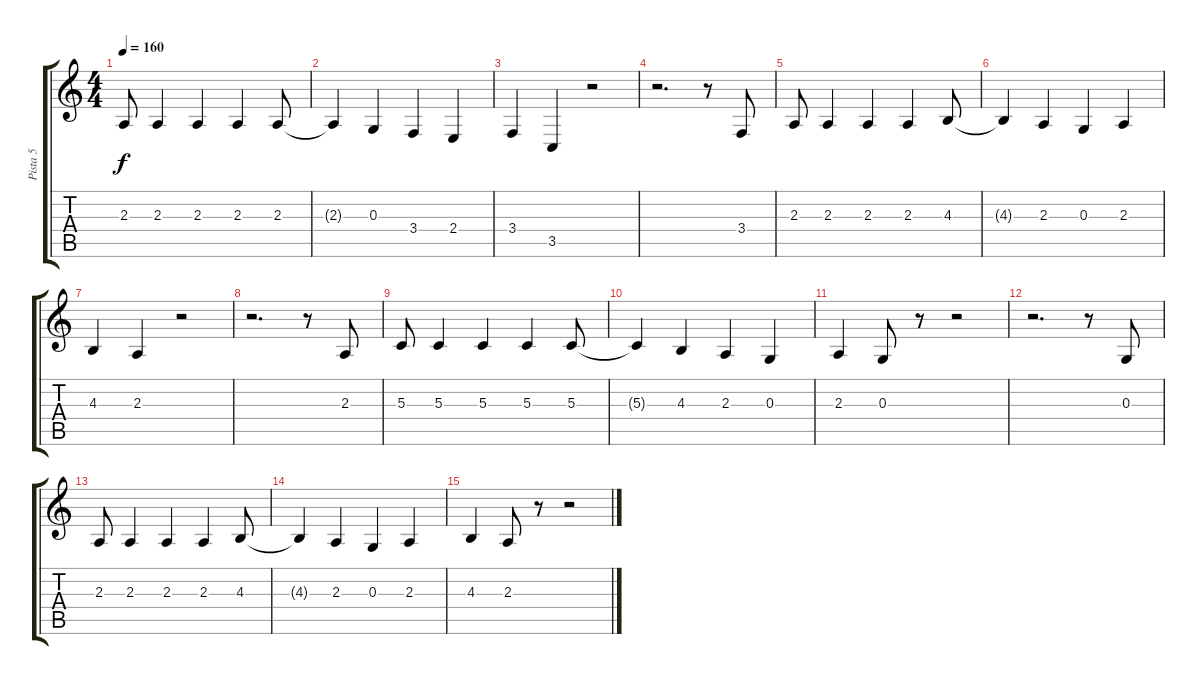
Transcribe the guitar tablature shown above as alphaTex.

\track ("Pista 5" "Pista 5") {instrument acousticgrandpiano}
\staff {score tabs}
\tuning (E4 B3 G3 D3 A2 E2) {hide}
\ts (4 4)
\tempo 160
\clef g2
\ks c
2.3.8{dy f} 2.3.4 2.3.4 2.3.4 2.3.8 |
2.3{t}.4 0.3.4 3.4.4 2.4.4 |
3.4.4 3.5.4 r.2 |
r.2{d} r.8 3.4.8 |
2.3.8 2.3.4 2.3.4 2.3.4 4.3.8 |
4.3{t}.4 2.3.4 0.3.4 2.3.4 |
4.3.4 2.3.4 r.2 |
r.2{d} r.8 2.3.8 |
5.3.8 5.3.4 5.3.4 5.3.4 5.3.8 |
5.3{t}.4 4.3.4 2.3.4 0.3.4 |
2.3.4 0.3.8 r.8 r.2 |
r.2{d} r.8 0.3.8 |
2.3.8 2.3.4 2.3.4 2.3.4 4.3.8 |
4.3{t}.4 2.3.4 0.3.4 2.3.4 |
4.3.4 2.3.8 r.8 r.2
